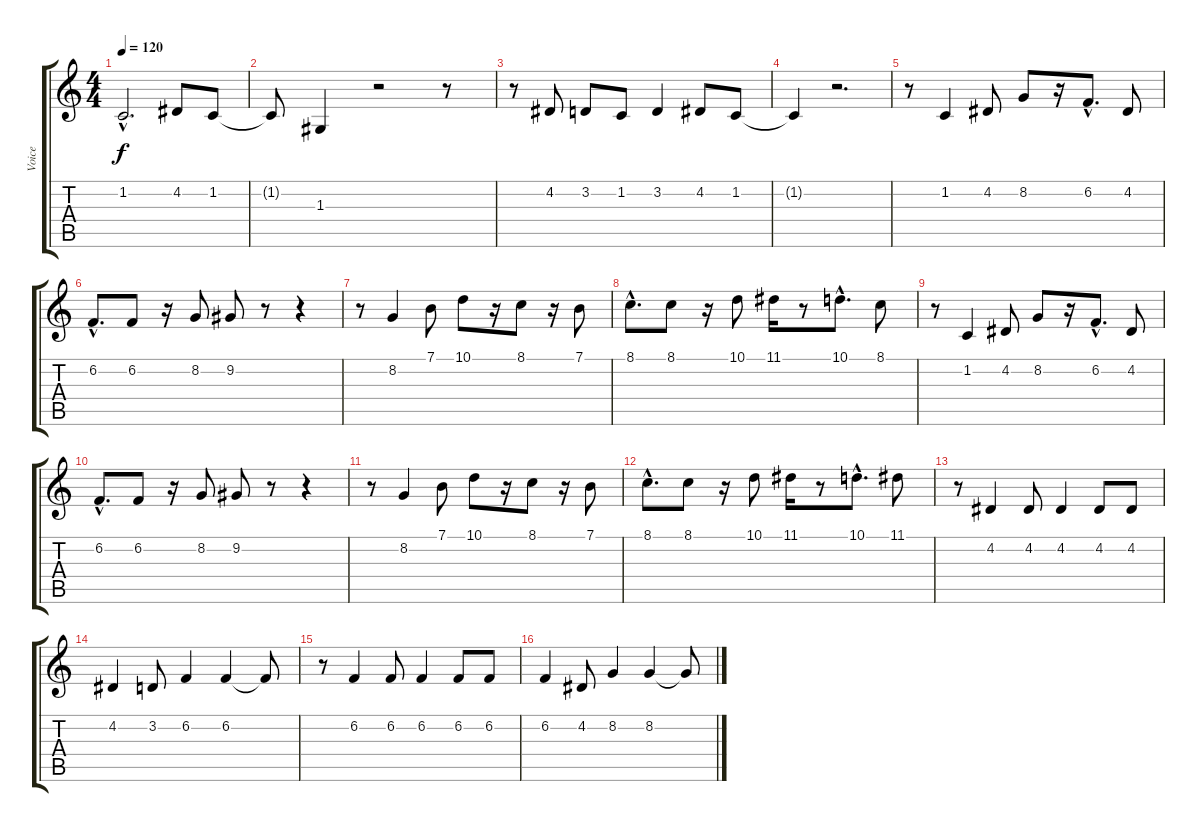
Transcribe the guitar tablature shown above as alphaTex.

\track ("Voice" "Voice") {instrument pad7halo}
\staff {score tabs}
\tuning (E4 B3 G3 D3 A2 E2) {hide}
\ts (4 4)
\tempo 120
\clef g2
\ks c
1.2{hac}.2{d dy f} 4.2.8 1.2.8 |
1.2{t}.8 1.3.4 r.2 r.8 |
r.8 4.2.8 3.2.8 1.2.8 3.2.4 4.2.8 1.2.8 |
1.2{t}.4 r.2{d} |
r.8 1.2.4 4.2.8 8.2.8 r.16 6.2{hac}.8{d} 4.2.8 |
6.2{hac}.8{d} 6.2.8 r.16 8.2.8 9.2.8 r.8 r.4 |
r.8 8.2.4 7.1.8 10.1.8 r.16 8.1.8 r.16 7.1.8 |
8.1{hac}.8{d} 8.1.8 r.16 10.1.8 11.1.16 r.8 10.1{hac}.8{d} 8.1.8 |
r.8 1.2.4 4.2.8 8.2.8 r.16 6.2{hac}.8{d} 4.2.8 |
6.2{hac}.8{d} 6.2.8 r.16 8.2.8 9.2.8 r.8 r.4 |
r.8 8.2.4 7.1.8 10.1.8 r.16 8.1.8 r.16 7.1.8 |
8.1{hac}.8{d} 8.1.8 r.16 10.1.8 11.1.16 r.8 10.1{hac}.8{d} 11.1.8 |
r.8 4.2.4 4.2.8 4.2.4 4.2.8 4.2.8 |
4.2.4 3.2.8 6.2.4 6.2.4 6.2{t}.8 |
r.8 6.2.4 6.2.8 6.2.4 6.2.8 6.2.8 |
6.2.4 4.2.8 8.2.4 8.2.4 8.2{t}.8
